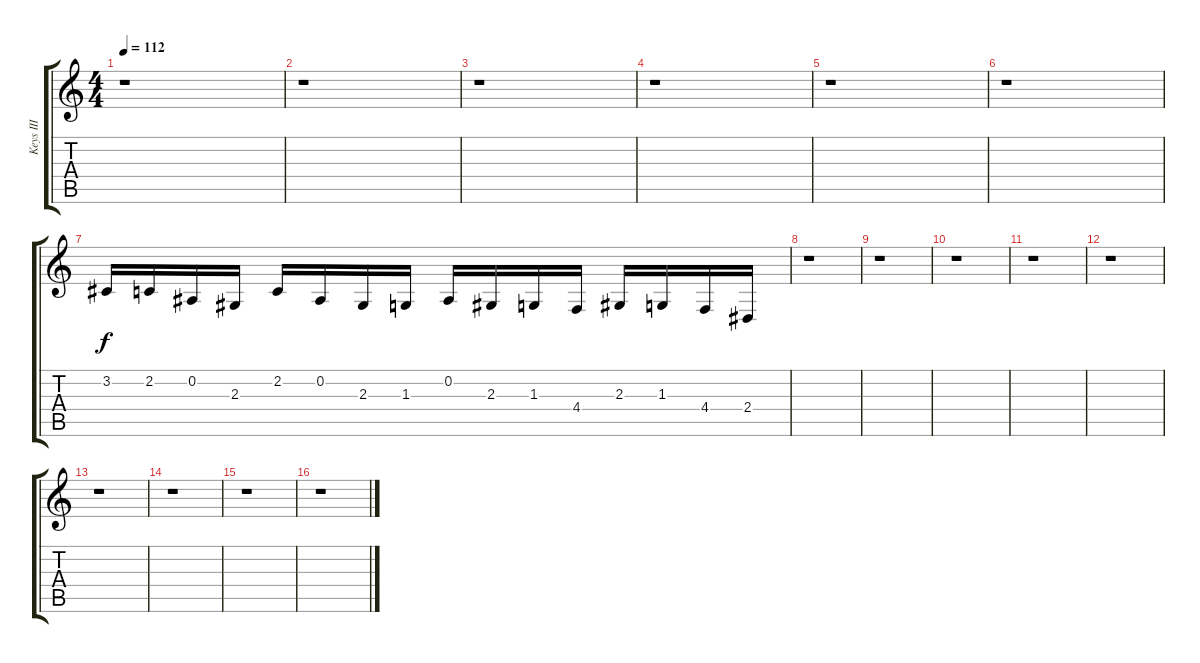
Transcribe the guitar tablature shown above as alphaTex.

\track ("Keys III" "Keys III") {instrument pad3polysynth}
\staff {score tabs}
\tuning (Eb4 Bb3 Gb3 Db3 Ab2 Eb2) {hide}
\ts (4 4)
\tempo 112
\clef g2
\ks c
r.1{dy f} |
r.1 |
r.1 |
r.1 |
r.1 |
r.1 |
3.2.16{instrument rockorgan} 2.2.16 0.2.16 2.3.16 2.2.16 0.2.16 2.3.16 1.3.16 0.2.16 2.3.16 1.3.16 4.4.16 2.3.16 1.3.16 4.4.16 2.4.16 |
r.1 |
r.1 |
r.1 |
r.1 |
r.1 |
r.1 |
r.1 |
r.1 |
r.1
